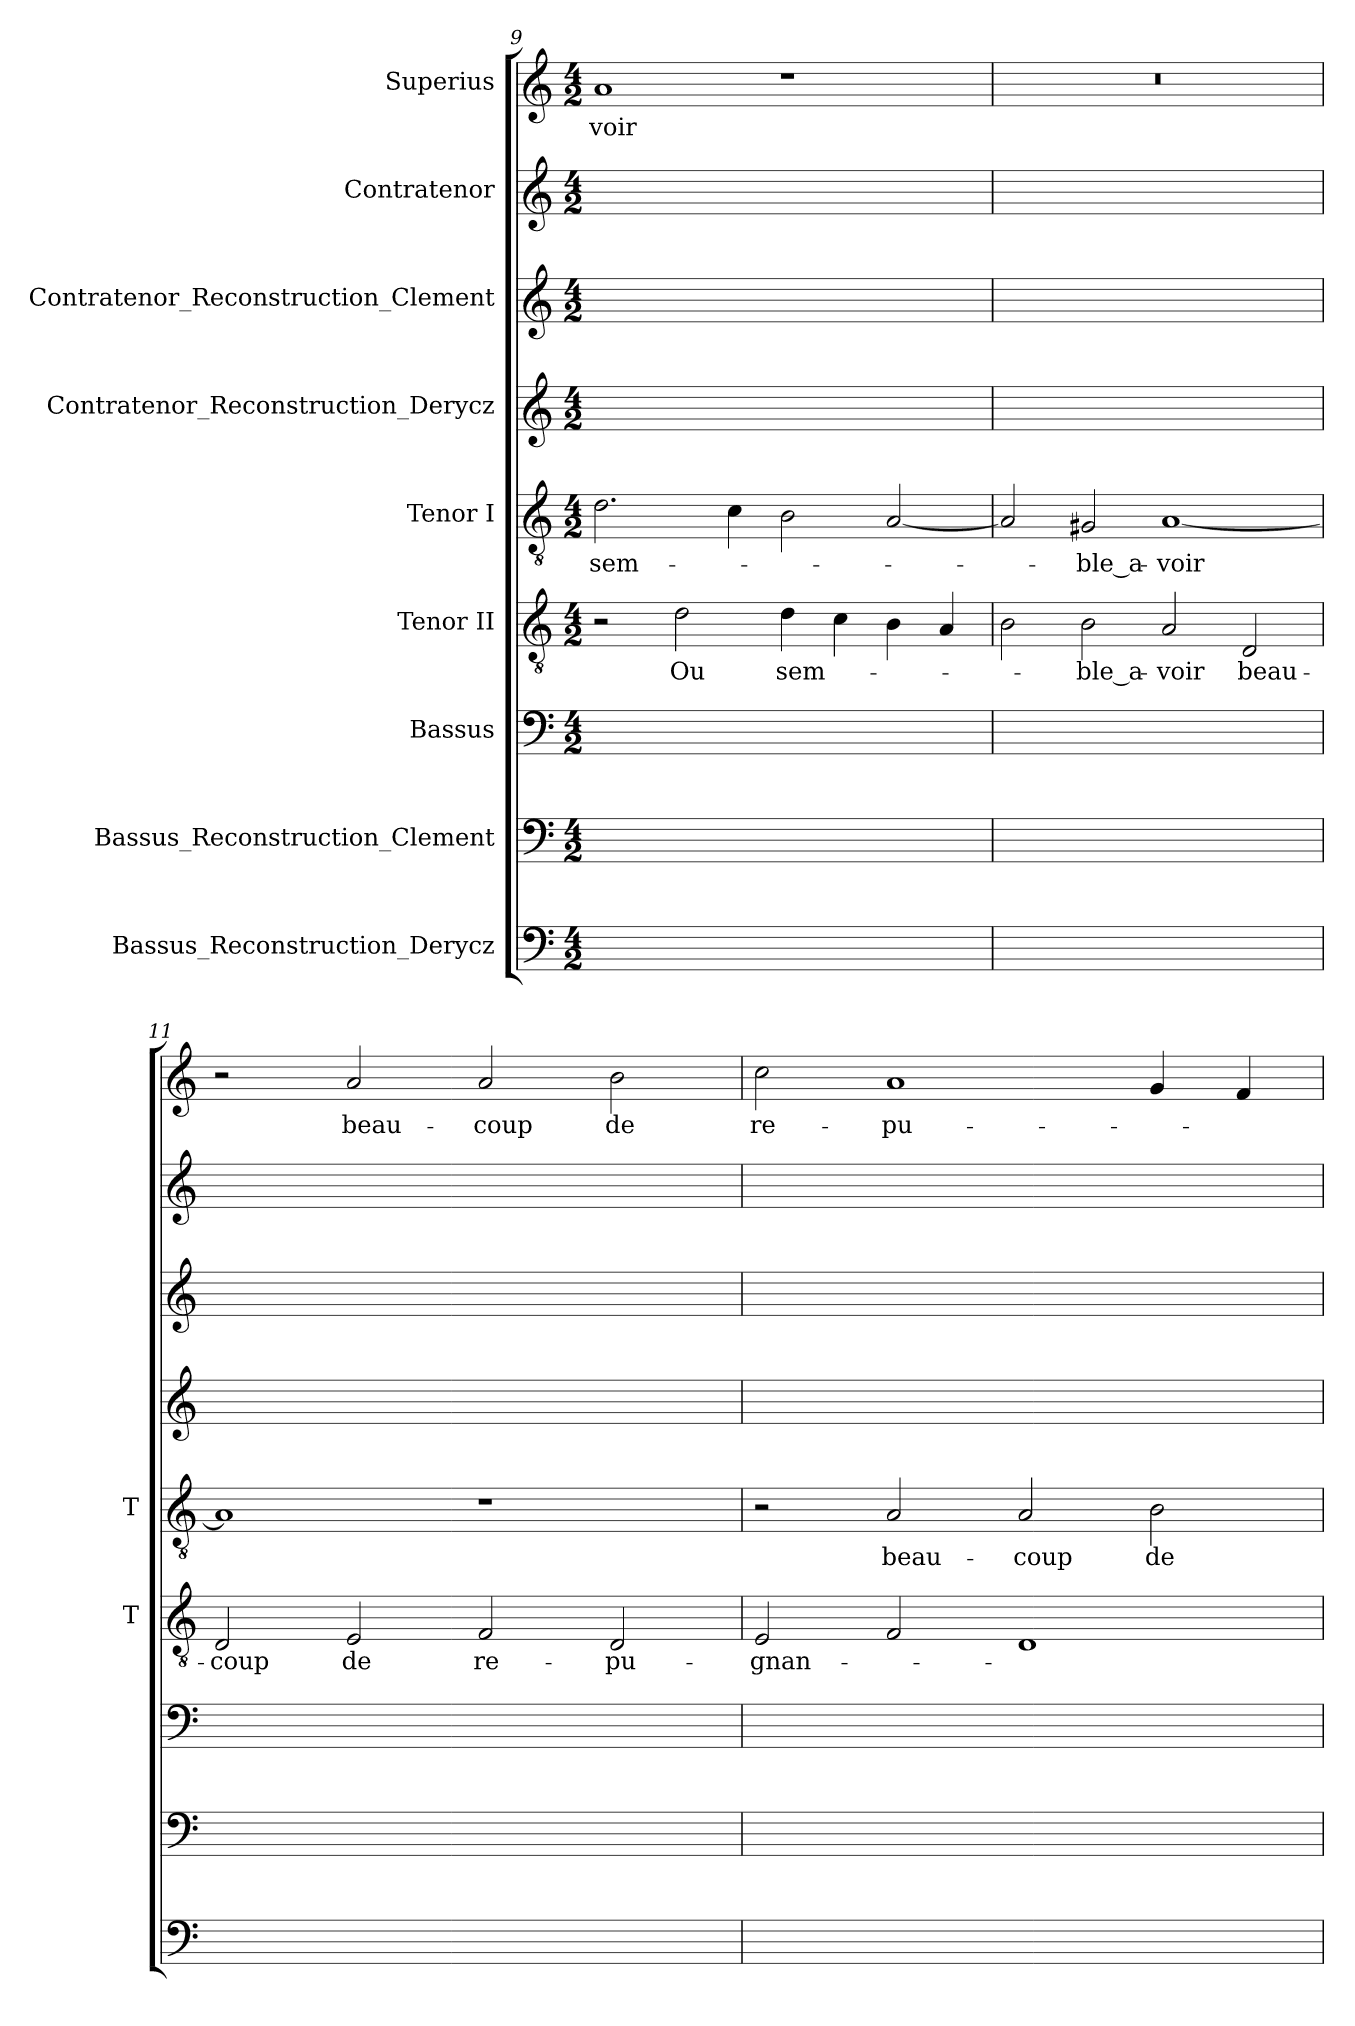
**kern	**kern	**kern	**kern	**text	**kern	**text	**kern	**kern	**kern	**kern	**text
*part9	*part8	*part7	*part6	*part6	*part5	*part5	*part4	*part3	*part2	*part1	*part1
*staff9	*staff8	*staff7	*staff6	*staff6	*staff5	*staff5	*staff4	*staff3	*staff2	*staff1	*staff1
*I"Bassus_Reconstruction_Derycz	*I"Bassus_Reconstruction_Clement	*I"Bassus	*I"Tenor II	*	*I"Tenor I	*	*I"Contratenor_Reconstruction_Derycz	*I"Contratenor_Reconstruction_Clement	*I"Contratenor	*I"Superius	*
*	*	*	*I'T	*	*I'T	*	*	*	*	*	*
*clefF4	*clefF4	*clefF4	*clefGv2	*	*clefGv2	*	*clefG2	*clefG2	*clefG2	*clefG2	*
*k[]	*k[]	*k[]	*k[]	*	*k[]	*	*k[]	*k[]	*k[]	*k[]	*
*M4/2	*M4/2	*M4/2	*M4/2	*	*M4/2	*	*M4/2	*M4/2	*M4/2	*M4/2	*
=9	=9	=9	=9	=9	=9	=9	=9	=9	=9	=9	=9
0ryy	0ryy	0ryy	2r	.	2.d	sem-	0ryy	0ryy	0ryy	1a	-voir
.	.	.	2d	-Ou	.	.	.	.	.	.	.
.	.	.	.	.	4c	.	.	.	.	.	.
.	.	.	4d	sem-	2B	.	.	.	.	1r	.
.	.	.	4c	.	.	.	.	.	.	.	.
.	.	.	4B	.	[2A	.	.	.	.	.	.
.	.	.	4A	.	.	.	.	.	.	.	.
=10	=10	=10	=10	=10	=10	=10	=10	=10	=10	=10	=10
0ryy	0ryy	0ryy	2B	.	2A]	.	0ryy	0ryy	0ryy	0r	.
.	.	.	2B	ble_a-	2G#X	ble_a-	.	.	.	.	.
.	.	.	2A	-voir	[1A	-voir	.	.	.	.	.
.	.	.	2D	beau-	.	.	.	.	.	.	.
=11	=11	=11	=11	=11	=11	=11	=11	=11	=11	=11	=11
0ryy	0ryy	0ryy	2D	-coup	1A]	.	0ryy	0ryy	0ryy	2r	.
.	.	.	2E	-de	.	.	.	.	.	2a	beau-
.	.	.	2F	re-	1r	.	.	.	.	2a	-coup
.	.	.	2D	pu-	.	.	.	.	.	2b	-de
=12	=12	=12	=12	=12	=12	=12	=12	=12	=12	=12	=12
0ryy	0ryy	0ryy	2E	gnan-	2r	.	0ryy	0ryy	0ryy	2cc	re-
.	.	.	2F	.	2A	beau-	.	.	.	1a	pu-
.	.	.	1D	.	2A	-coup	.	.	.	.	.
.	.	.	.	.	2B	-de	.	.	.	4g	.
.	.	.	.	.	.	.	.	.	.	4f	.
=	=	=	=	=	=	=	=	=	=	=	=
*-	*-	*-	*-	*-	*-	*-	*-	*-	*-	*-	*-
